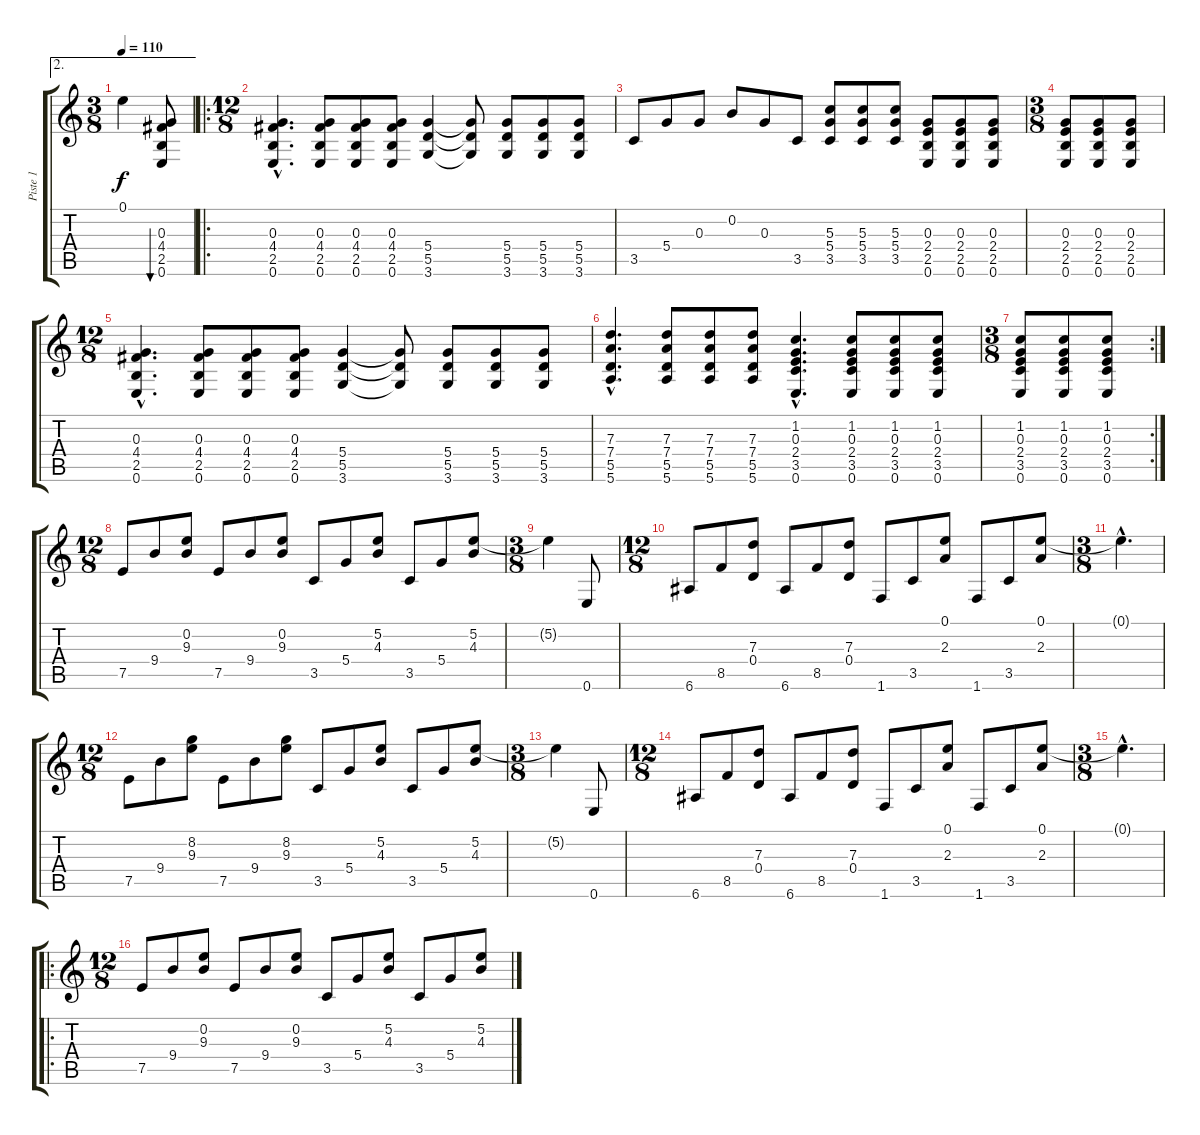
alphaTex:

\track ("Piste 1" "Piste 1") {instrument acousticguitarnylon}
\staff {score tabs}
\tuning (E4 B3 G3 D3 A2 E2) {hide}
\ae 2
\ts (3 8)
\tempo 110
\clef g2
\ks c
0.1{t}.4{dy f} (0.3 4.4 2.5 0.6).8{bu 240} |
\ro
\ts (12 8)
(0.3{hac} 4.4{hac} 2.5{hac} 0.6{hac}).4{d} (0.3 4.4 2.5 0.6).8 (0.3 4.4 2.5 0.6).8 (0.3 4.4 2.5 0.6).8 (5.4 5.5 3.6).4 (5.4{t} 5.5{t} 3.6{t}).8 (5.4 5.5 3.6).8 (5.4 5.5 3.6).8 (5.4 5.5 3.6).8 |
3.5.8 5.4.8 0.3.8 0.2.8 0.3.8 3.5.8 (5.3 5.4 3.5).8 (5.3 5.4 3.5).8 (5.3 5.4 3.5).8 (0.3 2.4 2.5 0.6).8 (0.3 2.4 2.5 0.6).8 (0.3 2.4 2.5 0.6).8 |
\ts (3 8)
(0.3 2.4 2.5 0.6).8 (0.3 2.4 2.5 0.6).8 (0.3 2.4 2.5 0.6).8 |
\ts (12 8)
(0.3{hac} 4.4{hac} 2.5{hac} 0.6{hac}).4{d} (0.3 4.4 2.5 0.6).8 (0.3 4.4 2.5 0.6).8 (0.3 4.4 2.5 0.6).8 (5.4 5.5 3.6).4 (5.4{t} 5.5{t} 3.6{t}).8 (5.4 5.5 3.6).8 (5.4 5.5 3.6).8 (5.4 5.5 3.6).8 |
(7.3{hac} 7.4{hac} 5.5{hac} 5.6{hac}).4{d} (7.3 7.4 5.5 5.6).8 (7.3 7.4 5.5 5.6).8 (7.3 7.4 5.5 5.6).8 (1.2{hac} 0.3{hac} 2.4{hac} 3.5{hac} 0.6{hac}).4{d} (1.2 0.3 2.4 3.5 0.6).8 (1.2 0.3 2.4 3.5 0.6).8 (1.2 0.3 2.4 3.5 0.6).8 |
\rc 2
\ts (3 8)
(1.2 0.3 2.4 3.5 0.6).8 (1.2 0.3 2.4 3.5 0.6).8 (1.2 0.3 2.4 3.5 0.6).8 |
\ts (12 8)
7.5.8 9.4.8 (0.2 9.3).8 7.5.8 9.4.8 (0.2 9.3).8 3.5.8 5.4.8 (5.2 4.3).8 3.5.8 5.4.8 (5.2 4.3).8 |
\ts (3 8)
5.2{t}.4 0.6.8 |
\ts (12 8)
6.6.8 8.5.8 (7.3 0.4).8 6.6.8 8.5.8 (7.3 0.4).8 1.6.8 3.5.8 (0.1 2.3).8 1.6.8 3.5.8 (0.1 2.3).8 |
\ts (3 8)
0.1{hac t}.4{d} |
\ts (12 8)
7.5.8 9.4.8 (8.2 9.3).8 7.5.8 9.4.8 (8.2 9.3).8 3.5.8 5.4.8 (5.2 4.3).8 3.5.8 5.4.8 (5.2 4.3).8 |
\ts (3 8)
5.2{t}.4 0.6.8 |
\ts (12 8)
6.6.8 8.5.8 (7.3 0.4).8 6.6.8 8.5.8 (7.3 0.4).8 1.6.8 3.5.8 (0.1 2.3).8 1.6.8 3.5.8 (0.1 2.3).8 |
\ts (3 8)
0.1{hac t}.4{d} |
\ro
\ts (12 8)
7.5.8 9.4.8 (0.2 9.3).8 7.5.8 9.4.8 (0.2 9.3).8 3.5.8 5.4.8 (5.2 4.3).8 3.5.8 5.4.8 (5.2 4.3).8
